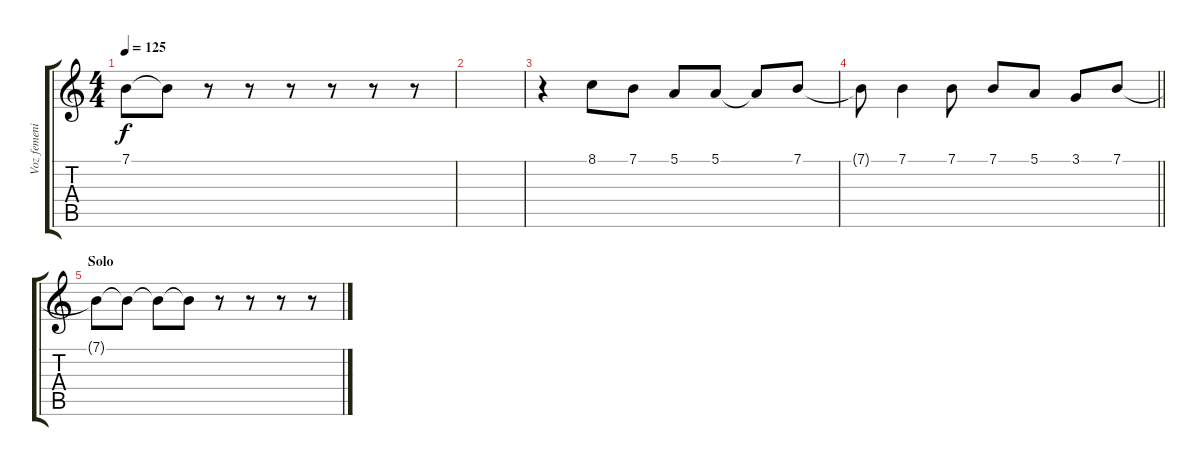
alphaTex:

\track ("Voz femenina" "Voz femeni") {instrument sopranosax}
\staff {score tabs}
\tuning (E4 B3 G3 D3 A2 E2) {hide}
\ts (4 4)
\tempo 125
\clef g2
\ks c
7.1{t}.8{dy f} 7.1{t}.8 r.8 r.8 r.8 r.8 r.8 r.8 |
|
r.4 8.1.8 7.1.8 5.1.8 5.1.8 5.1{t}.8 7.1.8 |
\barLineRight lightlight
7.1{t}.8 7.1.4 7.1.8 7.1.8 5.1.8 3.1.8 7.1.8 |
\section ("" "Solo")
7.1{t}.8 7.1{t}.8 7.1{t}.8 7.1{t}.8 r.8 r.8 r.8 r.8
